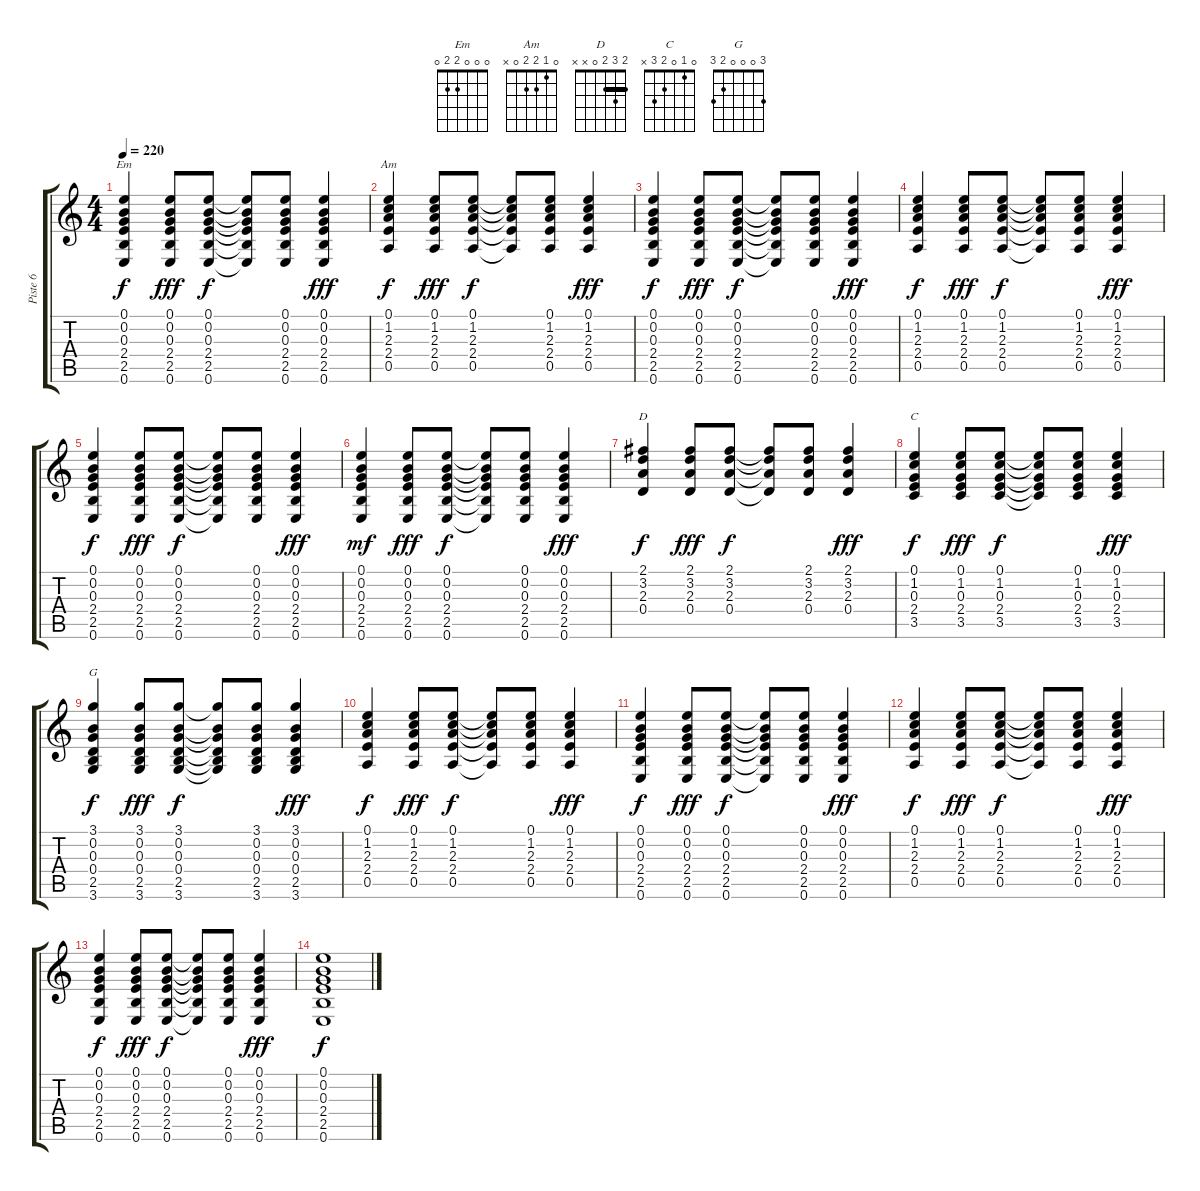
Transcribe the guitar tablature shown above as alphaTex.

\track ("Piste 6" "Piste 6") {instrument acousticguitarsteel}
\staff {score tabs}
\tuning (E4 B3 G3 D3 A2 E2) {hide}
\chord ("Em" 0 0 0 2 2 0)
\chord ("Am" 0 1 2 2 0 x)
\chord ("D" 2 3 2 0 x x) {barre 2}
\chord ("C" 0 1 0 2 3 x)
\chord ("G" 3 0 0 0 2 3)
\ts (4 4)
\tempo 220
\clef g2
\ks c
(0.1 0.2 0.3 2.4 2.5 0.6).4{ch "Em" dy f} (0.1 0.2 0.3 2.4 2.5 0.6).8{dy fff} (0.1 0.2 0.3 2.4 2.5 0.6).8{dy f} (0.1{t} 0.2{t} 0.3{t} 2.4{t} 2.5{t} 0.6{t}).8 (0.1 0.2 0.3 2.4 2.5 0.6).8 (0.1 0.2 0.3 2.4 2.5 0.6).4{dy fff} |
(0.1 1.2 2.3 2.4 0.5).4{ch "Am" dy f} (0.1 1.2 2.3 2.4 0.5).8{dy fff} (0.1 1.2 2.3 2.4 0.5).8{dy f} (0.1{t} 1.2{t} 2.3{t} 2.4{t} 0.5{t}).8 (0.1 1.2 2.3 2.4 0.5).8 (0.1 1.2 2.3 2.4 0.5).4{dy fff} |
(0.1 0.2 0.3 2.4 2.5 0.6).4{dy f} (0.1 0.2 0.3 2.4 2.5 0.6).8{dy fff} (0.1 0.2 0.3 2.4 2.5 0.6).8{dy f} (0.1{t} 0.2{t} 0.3{t} 2.4{t} 2.5{t} 0.6{t}).8 (0.1 0.2 0.3 2.4 2.5 0.6).8 (0.1 0.2 0.3 2.4 2.5 0.6).4{dy fff} |
(0.1 1.2 2.3 2.4 0.5).4{dy f} (0.1 1.2 2.3 2.4 0.5).8{dy fff} (0.1 1.2 2.3 2.4 0.5).8{dy f} (0.1{t} 1.2{t} 2.3{t} 2.4{t} 0.5{t}).8 (0.1 1.2 2.3 2.4 0.5).8 (0.1 1.2 2.3 2.4 0.5).4{dy fff} |
(0.1 0.2 0.3 2.4 2.5 0.6).4{dy f} (0.1 0.2 0.3 2.4 2.5 0.6).8{dy fff} (0.1 0.2 0.3 2.4 2.5 0.6).8{dy f} (0.1{t} 0.2{t} 0.3{t} 2.4{t} 2.5{t} 0.6{t}).8 (0.1 0.2 0.3 2.4 2.5 0.6).8 (0.1 0.2 0.3 2.4 2.5 0.6).4{dy fff} |
(0.1 0.2 0.3 2.4 2.5 0.6).4{dy mf} (0.1 0.2 0.3 2.4 2.5 0.6).8{dy fff} (0.1 0.2 0.3 2.4 2.5 0.6).8{dy f} (0.1{t} 0.2{t} 0.3{t} 2.4{t} 2.5{t} 0.6{t}).8 (0.1 0.2 0.3 2.4 2.5 0.6).8 (0.1 0.2 0.3 2.4 2.5 0.6).4{dy fff} |
(2.1 3.2 2.3 0.4).4{ch "D" dy f} (2.1 3.2 2.3 0.4).8{dy fff} (2.1 3.2 2.3 0.4).8{dy f} (2.1{t} 3.2{t} 2.3{t} 0.4{t}).8 (2.1 3.2 2.3 0.4).8 (2.1 3.2 2.3 0.4).4{dy fff} |
(0.1 1.2 0.3 2.4 3.5).4{ch "C" dy f} (0.1 1.2 0.3 2.4 3.5).8{dy fff} (0.1 1.2 0.3 2.4 3.5).8{dy f} (0.1{t} 1.2{t} 0.3{t} 2.4{t} 3.5{t}).8 (0.1 1.2 0.3 2.4 3.5).8 (0.1 1.2 0.3 2.4 3.5).4{dy fff} |
(3.1 0.2 0.3 0.4 2.5 3.6).4{ch "G" dy f} (3.1 0.2 0.3 0.4 2.5 3.6).8{dy fff} (3.1 0.2 0.3 0.4 2.5 3.6).8{dy f} (3.1{t} 0.2{t} 0.3{t} 0.4{t} 2.5{t} 3.6{t}).8 (3.1 0.2 0.3 0.4 2.5 3.6).8 (3.1 0.2 0.3 0.4 2.5 3.6).4{dy fff} |
(0.1 1.2 2.3 2.4 0.5).4{dy f} (0.1 1.2 2.3 2.4 0.5).8{dy fff} (0.1 1.2 2.3 2.4 0.5).8{dy f} (0.1{t} 1.2{t} 2.3{t} 2.4{t} 0.5{t}).8 (0.1 1.2 2.3 2.4 0.5).8 (0.1 1.2 2.3 2.4 0.5).4{dy fff} |
(0.1 0.2 0.3 2.4 2.5 0.6).4{dy f} (0.1 0.2 0.3 2.4 2.5 0.6).8{dy fff} (0.1 0.2 0.3 2.4 2.5 0.6).8{dy f} (0.1{t} 0.2{t} 0.3{t} 2.4{t} 2.5{t} 0.6{t}).8 (0.1 0.2 0.3 2.4 2.5 0.6).8 (0.1 0.2 0.3 2.4 2.5 0.6).4{dy fff} |
(0.1 1.2 2.3 2.4 0.5).4{dy f} (0.1 1.2 2.3 2.4 0.5).8{dy fff} (0.1 1.2 2.3 2.4 0.5).8{dy f} (0.1{t} 1.2{t} 2.3{t} 2.4{t} 0.5{t}).8 (0.1 1.2 2.3 2.4 0.5).8 (0.1 1.2 2.3 2.4 0.5).4{dy fff} |
(0.1 0.2 0.3 2.4 2.5 0.6).4{dy f} (0.1 0.2 0.3 2.4 2.5 0.6).8{dy fff} (0.1 0.2 0.3 2.4 2.5 0.6).8{dy f} (0.1{t} 0.2{t} 0.3{t} 2.4{t} 2.5{t} 0.6{t}).8 (0.1 0.2 0.3 2.4 2.5 0.6).8 (0.1 0.2 0.3 2.4 2.5 0.6).4{dy fff} |
(0.1 0.2 0.3 2.4 2.5 0.6).1{dy f}
